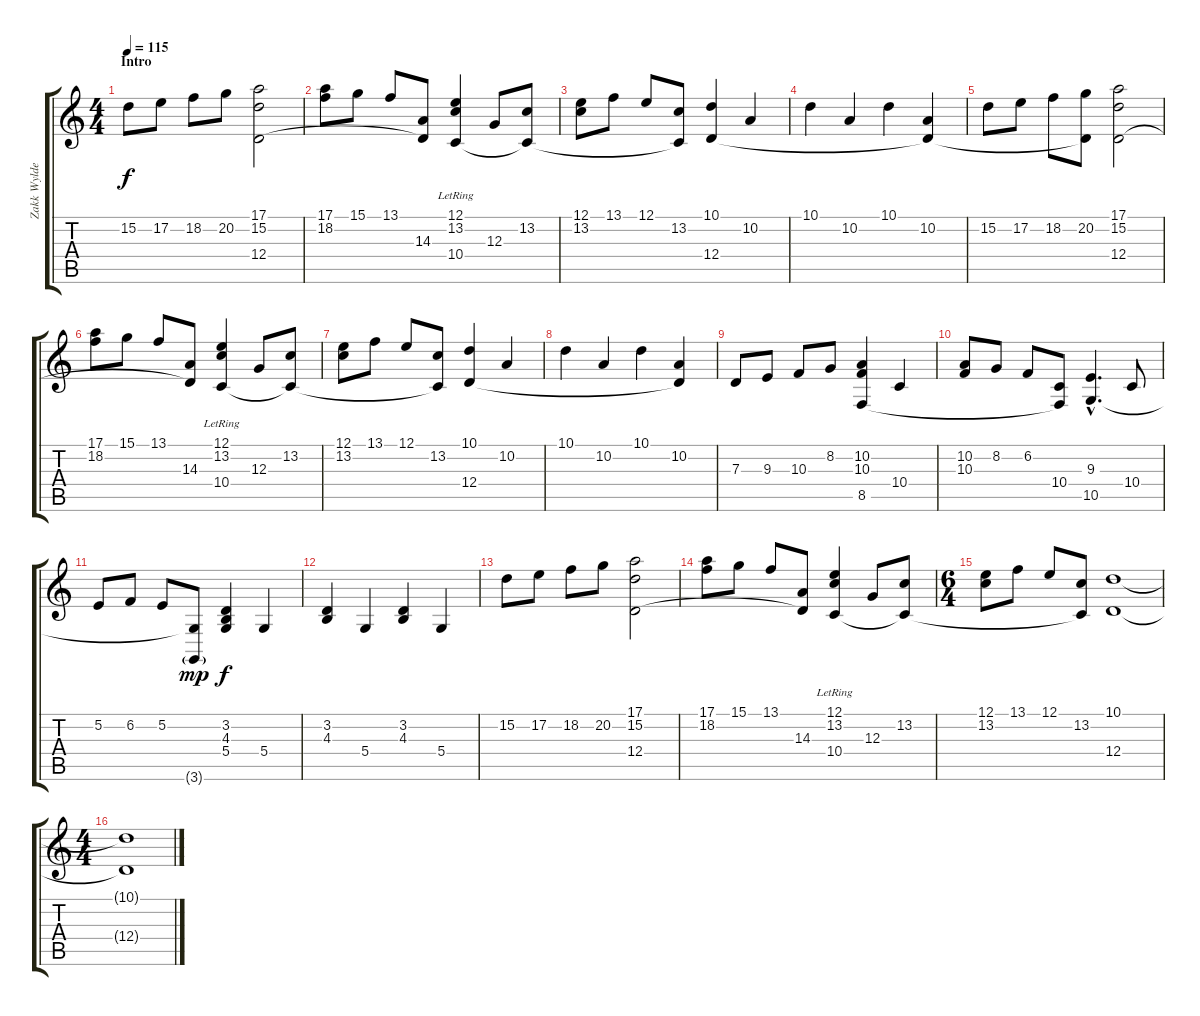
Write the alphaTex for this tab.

\track ("Zakk Wylde" "Zakk Wylde") {instrument acousticgrandpiano}
\staff {score tabs}
\tuning (E4 B3 G3 D3 A2 E2) {hide}
\ts (4 4)
\section ("" "Intro")
\tempo 115
\clef g2
\ks c
15.2.8{dy f instrument acousticgrandpiano} 17.2.8 18.2.8 20.2.8 (17.1 15.2 12.4).2 |
(17.1 18.2).8 15.1.8 13.1.8 (14.3 12.4{t}).8 (12.1{lr} 13.2{lr} 10.4).4 12.3.8 (13.2 10.4{t}).8 |
(12.1 13.2).8 13.1.8 12.1.8 (13.2 10.4{t}).8 (10.1 12.4).4 10.2.4 |
10.1.4 10.2.4 10.1.4 (10.2 12.4{t}).4 |
15.2.8 17.2.8 18.2.8 (20.2 12.4{t}).8 (17.1 15.2 12.4).2 |
(17.1 18.2).8 15.1.8 13.1.8 (14.3 12.4{t}).8 (12.1{lr} 13.2{lr} 10.4).4 12.3.8 (13.2 10.4{t}).8 |
(12.1 13.2).8 13.1.8 12.1.8 (13.2 10.4{t}).8 (10.1 12.4).4 10.2.4 |
10.1.4 10.2.4 10.1.4 (10.2 12.4{t}).4 |
7.3.8 9.3.8 10.3.8 8.2.8 (10.2 10.3 8.5).4 10.4.4 |
(10.2 10.3).8 8.2.8 6.2.8 (10.4 8.5{t}).8 (9.3{hac} 10.5{hac}).4{d} 10.4.8 |
5.2.8 6.2.8 5.2.8 (10.5{t} 3.6{g}).8{dy mp} (3.2 4.3 5.4).4{dy f} 5.4.4 |
(3.2 4.3).4 5.4.4 (3.2 4.3).4 5.4.4 |
15.2.8 17.2.8 18.2.8 20.2.8 (17.1 15.2 12.4).2 |
(17.1 18.2).8 15.1.8 13.1.8 (14.3 12.4{t}).8 (12.1{lr} 13.2{lr} 10.4).4 12.3.8 (13.2 10.4{t}).8 |
\ts (6 4)
(12.1 13.2).8 13.1.8 12.1.8 (13.2 10.4{t}).8 (10.1 12.4).1 |
\ts (4 4)
(10.1{t} 12.4{t}).1
